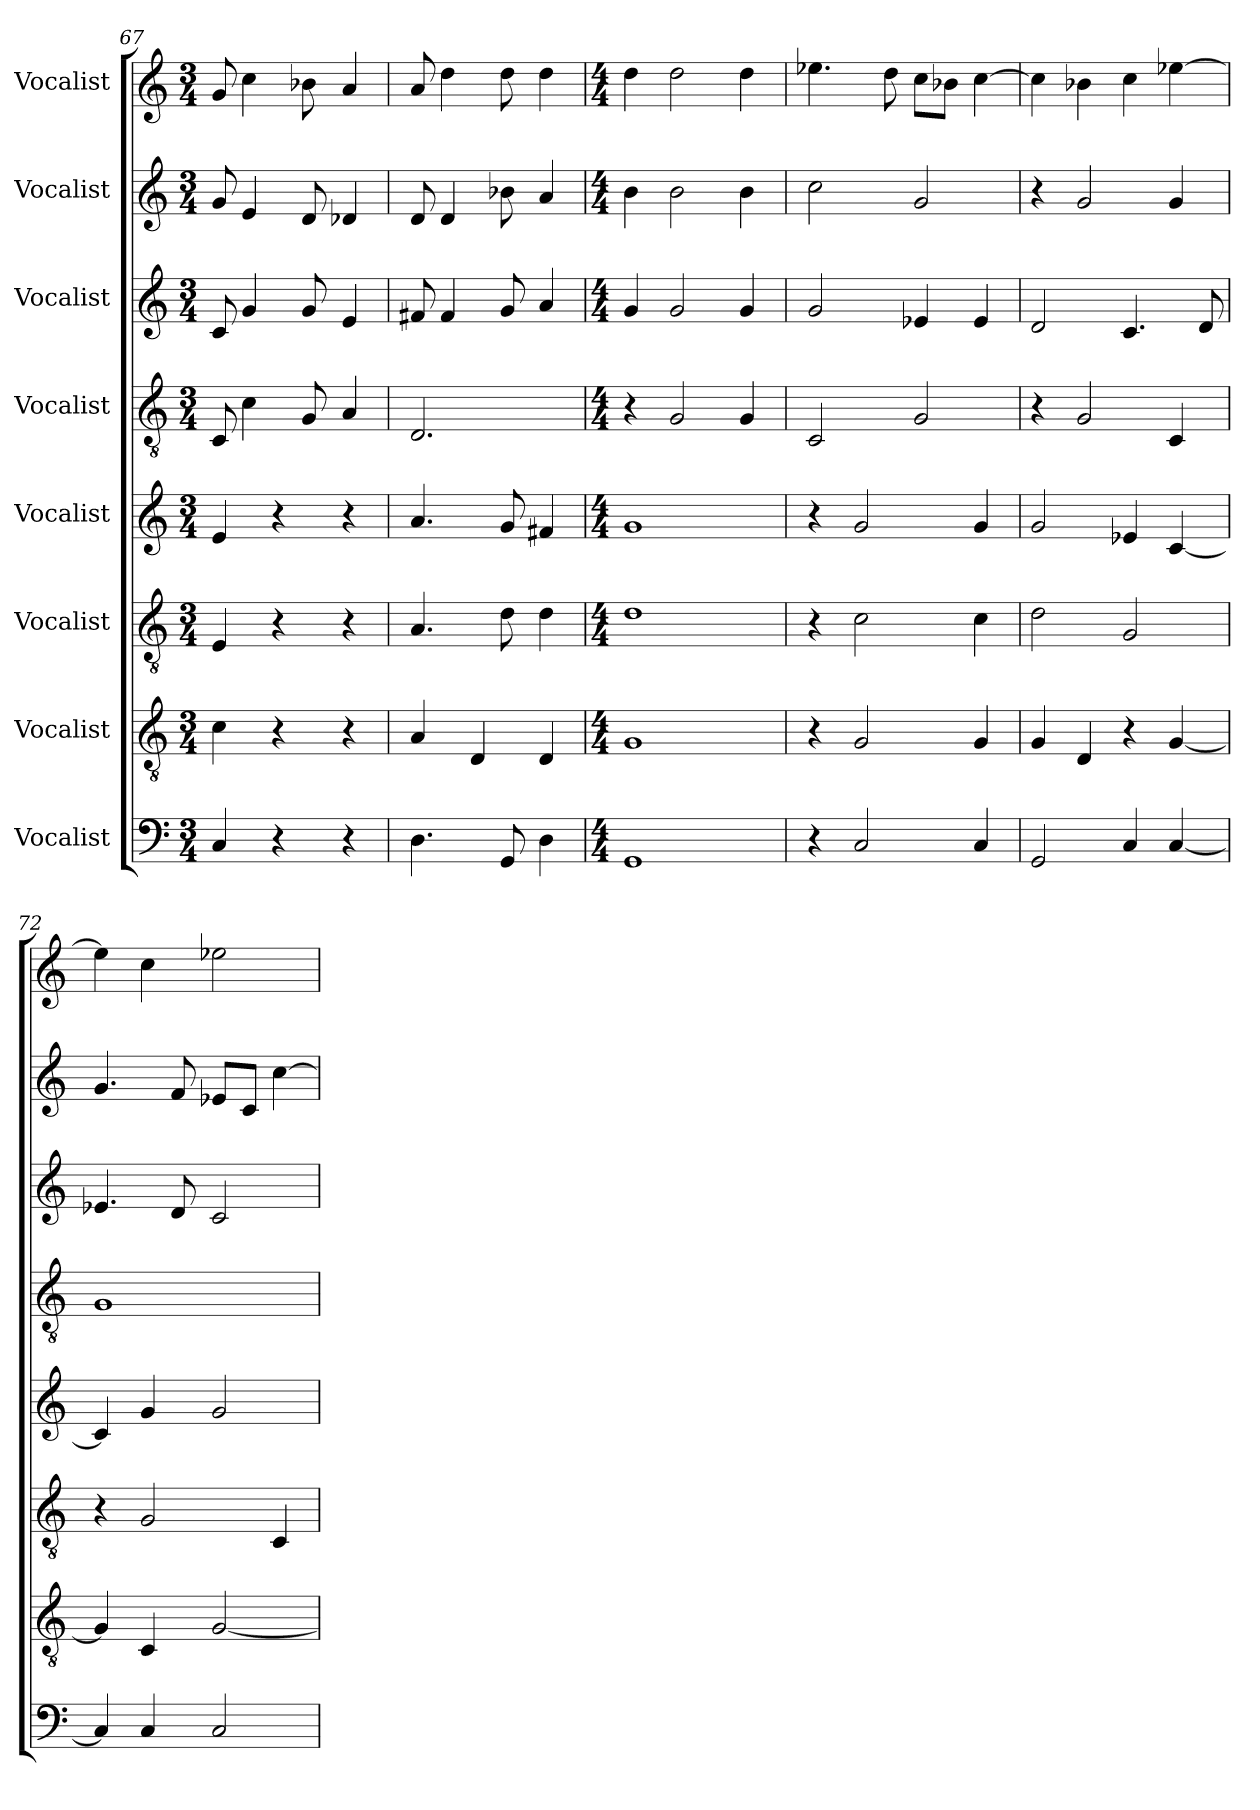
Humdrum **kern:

**kern	**kern	**kern	**kern	**kern	**kern	**kern	**kern
*part8	*part7	*part6	*part5	*part4	*part3	*part2	*part1
*staff8	*staff7	*staff6	*staff5	*staff4	*staff3	*staff2	*staff1
*I"Vocalist	*I"Vocalist	*I"Vocalist	*I"Vocalist	*I"Vocalist	*I"Vocalist	*I"Vocalist	*I"Vocalist
*clefF4	*clefGv2	*clefGv2	*clefG2	*clefGv2	*clefG2	*clefG2	*clefG2
*k[]	*k[]	*k[]	*k[]	*k[]	*k[]	*k[]	*k[]
*M3/4	*M3/4	*M3/4	*M3/4	*M3/4	*M3/4	*M3/4	*M3/4
=67	=67	=67	=67	=67	=67	=67	=67
4C/	4c\	4E/	4e/	8C/	8c/	8g/	8g/
.	.	.	.	4c\	4g/	4e/	4cc\
4r	4r	4r	4r	.	.	.	.
.	.	.	.	8G/	8g/	8d/	8b-X\
4r	4r	4r	4r	4A/	4e/	4d-X/	4a/
=68	=68	=68	=68	=68	=68	=68	=68
4.D\	4A/	4.A/	4.a/	2.D/	8f#X/	8d/	8a/
.	.	.	.	.	4f#/	4d/	4dd\
.	4D/	.	.	.	.	.	.
8GG/	.	8d\	8g/	.	8g/	8b-X\	8dd\
4D\	4D/	4d\	4f#X/	.	4a/	4a/	4dd\
=69	=69	=69	=69	=69	=69	=69	=69
*M4/4	*M4/4	*M4/4	*M4/4	*M4/4	*M4/4	*M4/4	*M4/4
1GG	1G	1d	1g	4r	4g/	4b\	4dd\
.	.	.	.	2G/	2g/	2b\	2dd\
.	.	.	.	4G/	4g/	4b\	4dd\
=70	=70	=70	=70	=70	=70	=70	=70
4r	4r	4r	4r	2C/	2g/	2cc\	4.ee-X\
2C/	2G/	2c\	2g/	.	.	.	.
.	.	.	.	.	.	.	8dd\
.	.	.	.	2G/	4e-X/	2g/	8cc\L
.	.	.	.	.	.	.	8b-X\J
4C/	4G/	4c\	4g/	.	4e-/	.	[4cc\
=71	=71	=71	=71	=71	=71	=71	=71
2GG/	4G/	2d\	2g/	4r	2d/	4r	4cc\]
.	4D/	.	.	2G/	.	2g/	4b-X\
4C/	4r	2G/	4e-X/	.	4.c/	.	4cc\
[4C/	[4G/	.	[4c/	4C/	.	4g/	[4ee-X\
.	.	.	.	.	8d/	.	.
=72	=72	=72	=72	=72	=72	=72	=72
4C/]	4G/]	4r	4c/]	1G	4.e-X/	4.g/	4ee-\]
4C/	4C/	2G/	4g/	.	.	.	4cc\
.	.	.	.	.	8d/	8f/	.
2C/	[2G/	.	2g/	.	2c/	8e-X/L	2ee-X\
.	.	.	.	.	.	8c/J	.
.	.	4C/	.	.	.	[4cc\	.
=	=	=	=	=	=	=	=
*-	*-	*-	*-	*-	*-	*-	*-
